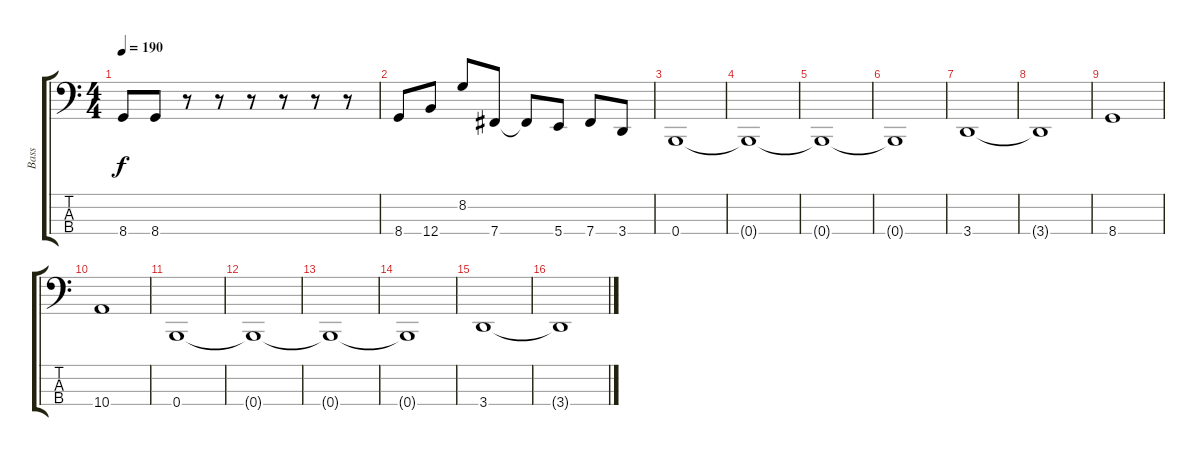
\track ("Bass" "Bass") {instrument electricbasspick}
\staff {score tabs}
\tuning (E2 B1 Gb1 B0) {hide}
\ts (4 4)
\tempo 190
\clef f4
\ks c
8.4.8{dy f} 8.4.8 r.8 r.8 r.8 r.8 r.8 r.8 |
8.4.8 12.4.8 8.2.8 7.4.8 7.4{t}.8 5.4.8 7.4.8 3.4.8 |
0.4.1 |
0.4{t}.1 |
0.4{t}.1 |
0.4{t}.1 |
3.4.1 |
3.4{t}.1 |
8.4.1 |
10.4.1 |
0.4.1 |
0.4{t}.1 |
0.4{t}.1 |
0.4{t}.1 |
3.4.1 |
3.4{t}.1
